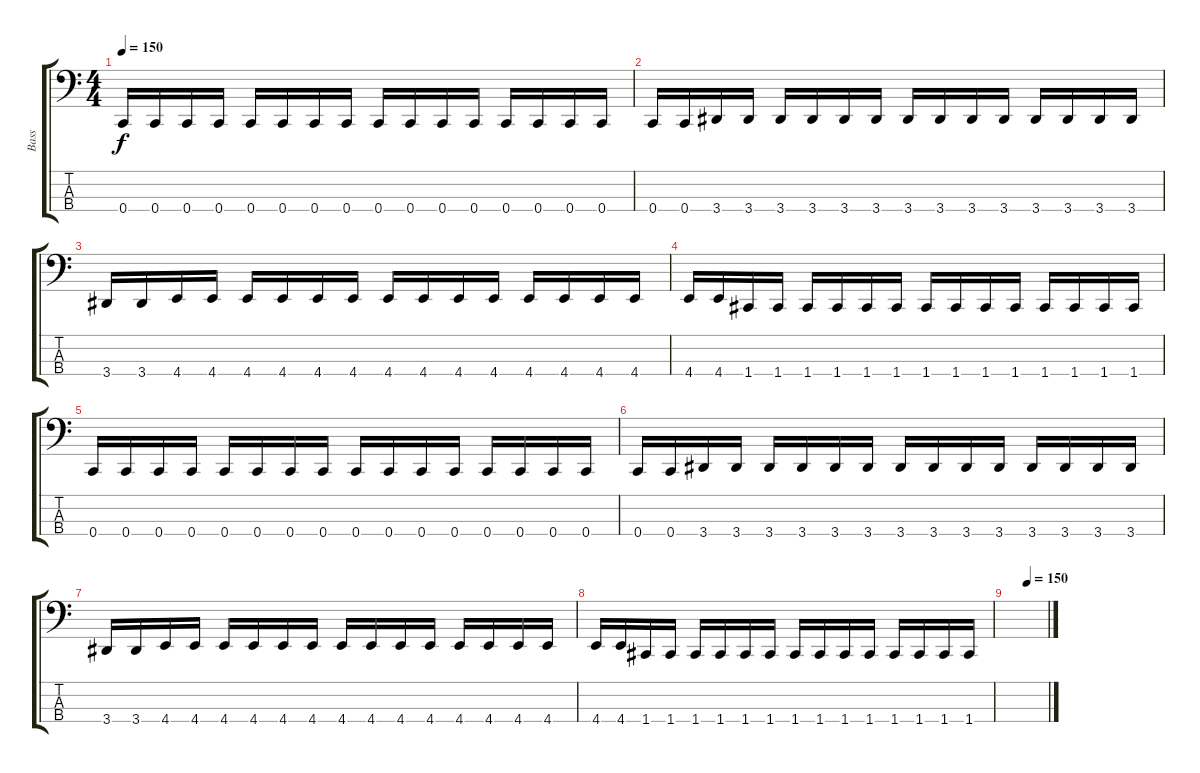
\track ("Bass" "Bass") {instrument electricbasspick}
\staff {score tabs}
\tuning (F2 C2 G1 C1) {hide}
\ts (4 4)
\tempo 150
\clef f4
\ks c
0.4.16{dy f} 0.4.16 0.4.16 0.4.16 0.4.16 0.4.16 0.4.16 0.4.16 0.4.16 0.4.16 0.4.16 0.4.16 0.4.16 0.4.16 0.4.16 0.4.16 |
0.4.16 0.4.16 3.4.16 3.4.16 3.4.16 3.4.16 3.4.16 3.4.16 3.4.16 3.4.16 3.4.16 3.4.16 3.4.16 3.4.16 3.4.16 3.4.16 |
3.4.16 3.4.16 4.4.16 4.4.16 4.4.16 4.4.16 4.4.16 4.4.16 4.4.16 4.4.16 4.4.16 4.4.16 4.4.16 4.4.16 4.4.16 4.4.16 |
4.4.16 4.4.16 1.4.16 1.4.16 1.4.16 1.4.16 1.4.16 1.4.16 1.4.16 1.4.16 1.4.16 1.4.16 1.4.16 1.4.16 1.4.16 1.4.16 |
0.4.16 0.4.16 0.4.16 0.4.16 0.4.16 0.4.16 0.4.16 0.4.16 0.4.16 0.4.16 0.4.16 0.4.16 0.4.16 0.4.16 0.4.16 0.4.16 |
0.4.16 0.4.16 3.4.16 3.4.16 3.4.16 3.4.16 3.4.16 3.4.16 3.4.16 3.4.16 3.4.16 3.4.16 3.4.16 3.4.16 3.4.16 3.4.16 |
3.4.16 3.4.16 4.4.16 4.4.16 4.4.16 4.4.16 4.4.16 4.4.16 4.4.16 4.4.16 4.4.16 4.4.16 4.4.16 4.4.16 4.4.16 4.4.16 |
4.4.16 4.4.16 1.4.16 1.4.16 1.4.16 1.4.16 1.4.16 1.4.16 1.4.16 1.4.16 1.4.16 1.4.16 1.4.16 1.4.16 1.4.16 1.4.16 |
\tempo (150 0.5)
